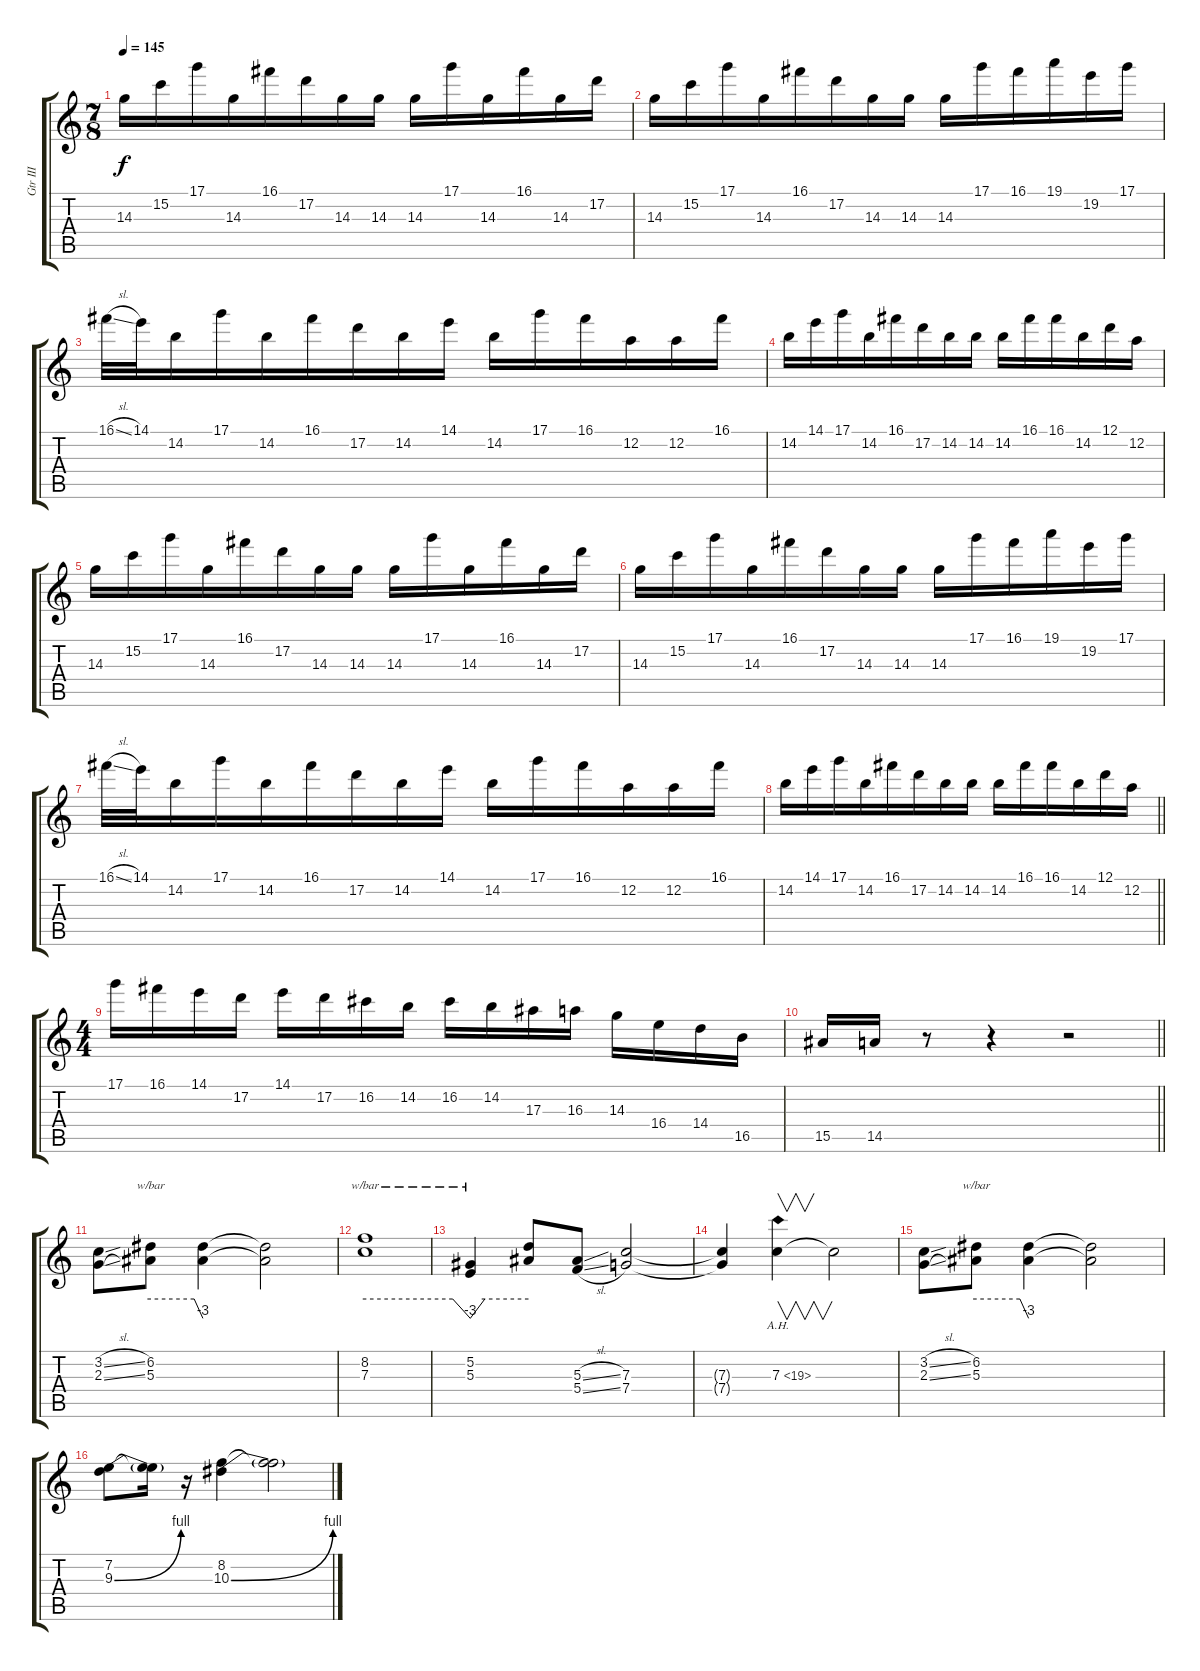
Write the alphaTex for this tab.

\track ("Gtr III" "Gtr III") {instrument overdrivenguitar}
\staff {score tabs}
\tuning (D4 A3 F3 C3 G2 C2) {hide}
\ts (7 8)
\tempo 145
\clef g2
\ks c
14.3.16{dy f} 15.2.16 17.1.16 14.3.16 16.1.16 17.2.16 14.3.16 14.3.16 14.3.16 17.1.16 14.3.16 16.1.16 14.3.16 17.2.16 |
14.3.16 15.2.16 17.1.16 14.3.16 16.1.16 17.2.16 14.3.16 14.3.16 14.3.16 17.1.16 16.1.16 19.1.16 19.2.16 17.1.16 |
16.1{sl}.32 14.1.32 14.2.16 17.1.16 14.2.16 16.1.16 17.2.16 14.2.16 14.1.16 14.2.16 17.1.16 16.1.16 12.2.16 12.2.16 16.1.16 |
14.2.16 14.1.16 17.1.16 14.2.16 16.1.16 17.2.16 14.2.16 14.2.16 14.2.16 16.1.16 16.1.16 14.2.16 12.1.16 12.2.16 |
14.3.16 15.2.16 17.1.16 14.3.16 16.1.16 17.2.16 14.3.16 14.3.16 14.3.16 17.1.16 14.3.16 16.1.16 14.3.16 17.2.16 |
14.3.16 15.2.16 17.1.16 14.3.16 16.1.16 17.2.16 14.3.16 14.3.16 14.3.16 17.1.16 16.1.16 19.1.16 19.2.16 17.1.16 |
16.1{sl}.32 14.1.32 14.2.16 17.1.16 14.2.16 16.1.16 17.2.16 14.2.16 14.1.16 14.2.16 17.1.16 16.1.16 12.2.16 12.2.16 16.1.16 |
\barLineRight lightlight
14.2.16 14.1.16 17.1.16 14.2.16 16.1.16 17.2.16 14.2.16 14.2.16 14.2.16 16.1.16 16.1.16 14.2.16 12.1.16 12.2.16 |
\ts (4 4)
17.1.16 16.1.16 14.1.16 17.2.16 14.1.16 17.2.16 16.2.16 14.2.16 16.2.16 14.2.16 17.3.16 16.3.16 14.3.16 16.4.16 14.4.16 16.5.16 |
\barLineRight lightlight
15.5.16 14.5.16 r.8 r.4 r.2 |
(3.2{sl} 2.3{sl}).8{volume 13} (6.2 5.3).8{tbe (custom default 0 0 50 0 60 -12)} (6.2{t} 5.3{t}).4 (6.2{t} 5.3{t}).2 |
(8.2 7.3).1{tbe (custom default 0 0 50 0 60 -12)} |
(5.2 5.3).4{tbe (custom default 0 -12 15 0 60 0)} (5.2{t} 5.3{t}).8 (5.3{sl} 5.4{sl}).8 (7.3 7.4).2 |
(7.3{t} 7.4{t}).4 7.3{ah 12}.4{v} 7.3{t}.2 |
(3.2{sl} 2.3{sl}).8 (6.2 5.3).8{tbe (custom default 0 0 50 0 60 -12)} (6.2{t} 5.3{t}).4 (6.2{t} 5.3{t}).2 |
(7.2 9.3{be (bend 0 0 60 4)}).8 (7.2{t} 9.3{t}).16 r.16 (8.2 10.3{be (bend 0 0 60 4)}).4 (8.2{t} 10.3{t}).2
